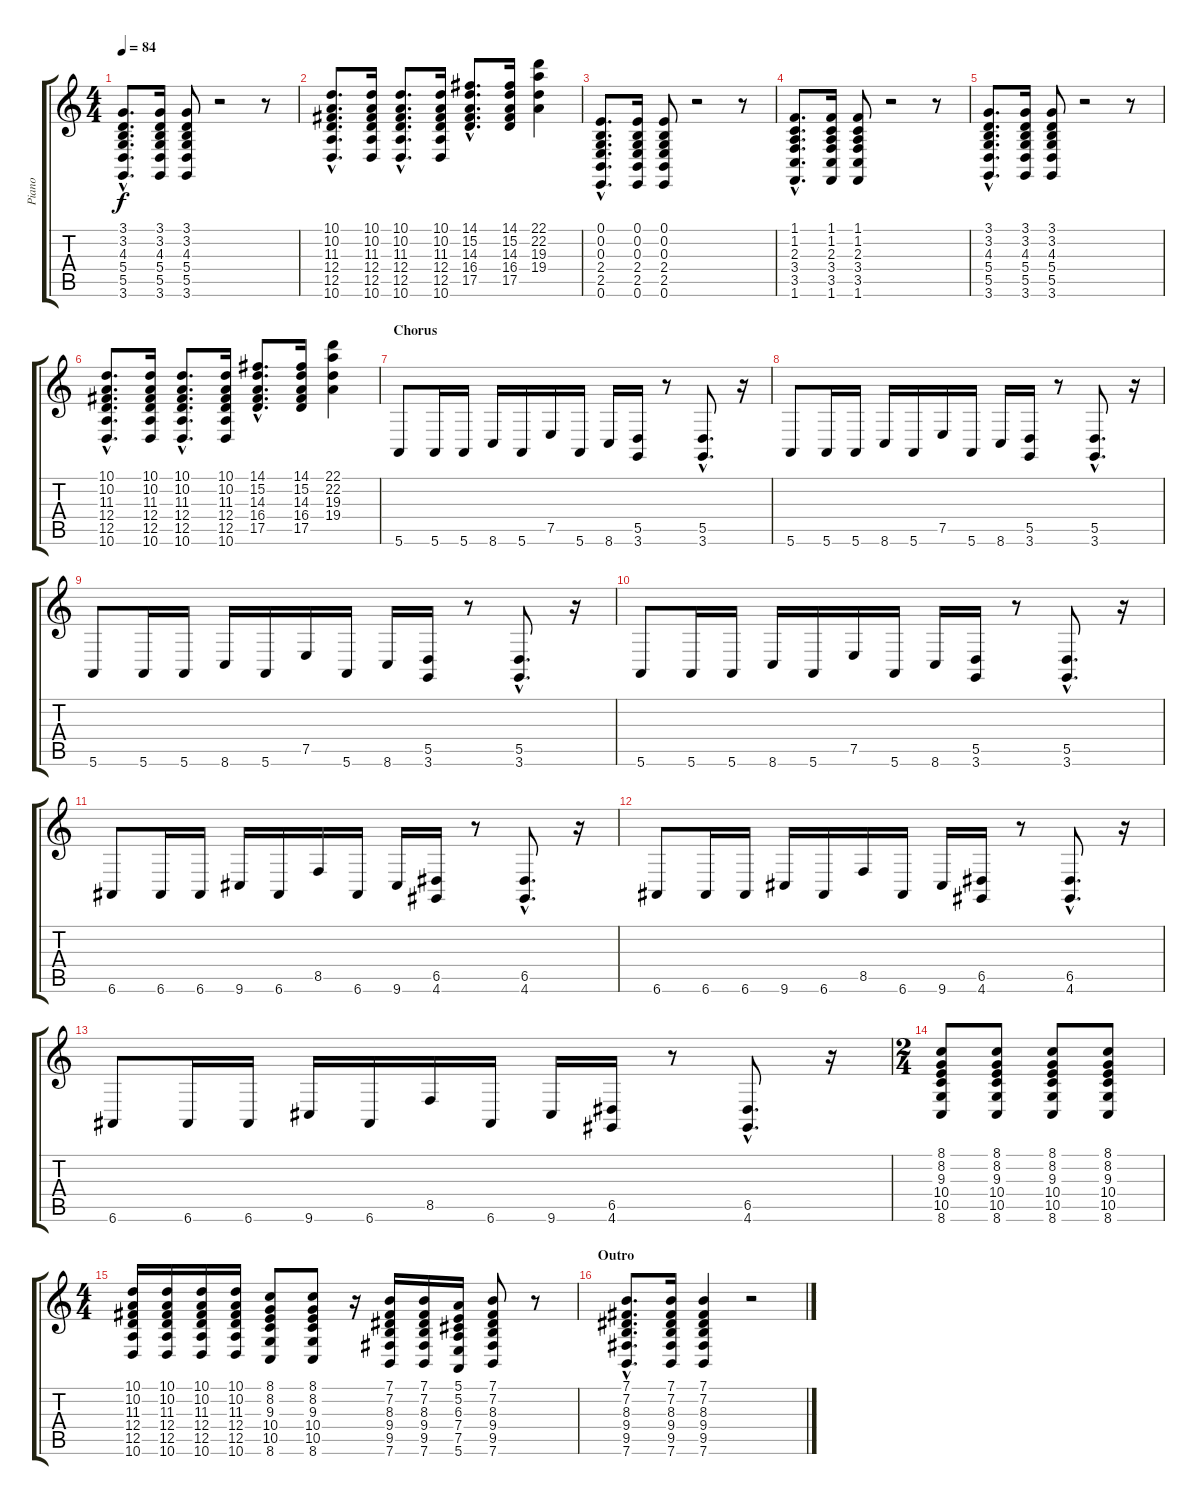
\track ("Piano" "Piano") {instrument acousticgrandpiano}
\staff {score tabs}
\tuning (E4 B3 G3 D3 A2 E2) {hide}
\ts (4 4)
\tempo 84
\clef g2
\ks aminor
(3.1{hac} 3.2{hac} 4.3{hac} 5.4{hac} 5.5{hac} 3.6{hac}).8{d dy f} (3.1 3.2 4.3 5.4 5.5 3.6).16 (3.1 3.2 4.3 5.4 5.5 3.6).8 r.2 r.8 |
(10.1{hac} 10.2{hac} 11.3{hac} 12.4{hac} 12.5{hac} 10.6{hac}).8{d} (10.1 10.2 11.3 12.4 12.5 10.6).16 (10.1{hac} 10.2{hac} 11.3{hac} 12.4{hac} 12.5{hac} 10.6{hac}).8{d} (10.1 10.2 11.3 12.4 12.5 10.6).16 (14.1{hac} 15.2{hac} 14.3{hac} 16.4{hac} 17.5{hac}).8{d} (14.1 15.2 14.3 16.4 17.5).16 (22.1 22.2 19.3 19.4).4 |
(0.1{hac} 0.2{hac} 0.3{hac} 2.4{hac} 2.5{hac} 0.6{hac}).8{d} (0.1 0.2 0.3 2.4 2.5 0.6).16 (0.1 0.2 0.3 2.4 2.5 0.6).8 r.2 r.8 |
(1.1{hac} 1.2{hac} 2.3{hac} 3.4{hac} 3.5{hac} 1.6{hac}).8{d} (1.1 1.2 2.3 3.4 3.5 1.6).16 (1.1 1.2 2.3 3.4 3.5 1.6).8 r.2 r.8 |
(3.1{hac} 3.2{hac} 4.3{hac} 5.4{hac} 5.5{hac} 3.6{hac}).8{d} (3.1 3.2 4.3 5.4 5.5 3.6).16 (3.1 3.2 4.3 5.4 5.5 3.6).8 r.2 r.8 |
(10.1{hac} 10.2{hac} 11.3{hac} 12.4{hac} 12.5{hac} 10.6{hac}).8{d} (10.1 10.2 11.3 12.4 12.5 10.6).16 (10.1{hac} 10.2{hac} 11.3{hac} 12.4{hac} 12.5{hac} 10.6{hac}).8{d} (10.1 10.2 11.3 12.4 12.5 10.6).16 (14.1{hac} 15.2{hac} 14.3{hac} 16.4{hac} 17.5{hac}).8{d} (14.1 15.2 14.3 16.4 17.5).16 (22.1 22.2 19.3 19.4).4 |
\section ("" "Chorus")
5.6.8 5.6.16 5.6.16 8.6.16 5.6.16 7.5.16 5.6.16 8.6.16 (5.5 3.6).16 r.8 (5.5{hac} 3.6{hac}).8{d} r.16 |
5.6.8 5.6.16 5.6.16 8.6.16 5.6.16 7.5.16 5.6.16 8.6.16 (5.5 3.6).16 r.8 (5.5{hac} 3.6{hac}).8{d} r.16 |
5.6.8 5.6.16 5.6.16 8.6.16 5.6.16 7.5.16 5.6.16 8.6.16 (5.5 3.6).16 r.8 (5.5{hac} 3.6{hac}).8{d} r.16 |
5.6.8 5.6.16 5.6.16 8.6.16 5.6.16 7.5.16 5.6.16 8.6.16 (5.5 3.6).16 r.8 (5.5{hac} 3.6{hac}).8{d} r.16 |
6.6.8 6.6.16 6.6.16 9.6.16 6.6.16 8.5.16 6.6.16 9.6.16 (6.5 4.6).16 r.8 (6.5{hac} 4.6{hac}).8{d} r.16 |
6.6.8 6.6.16 6.6.16 9.6.16 6.6.16 8.5.16 6.6.16 9.6.16 (6.5 4.6).16 r.8 (6.5{hac} 4.6{hac}).8{d} r.16 |
6.6.8 6.6.16 6.6.16 9.6.16 6.6.16 8.5.16 6.6.16 9.6.16 (6.5 4.6).16 r.8 (6.5{hac} 4.6{hac}).8{d} r.16 |
\ts (2 4)
(8.1 8.2 9.3 10.4 10.5 8.6).8 (8.1 8.2 9.3 10.4 10.5 8.6).8 (8.1 8.2 9.3 10.4 10.5 8.6).8 (8.1 8.2 9.3 10.4 10.5 8.6).8 |
\ts (4 4)
(10.1 10.2 11.3 12.4 12.5 10.6).16 (10.1 10.2 11.3 12.4 12.5 10.6).16 (10.1 10.2 11.3 12.4 12.5 10.6).16 (10.1 10.2 11.3 12.4 12.5 10.6).16 (8.1 8.2 9.3 10.4 10.5 8.6).8 (8.1 8.2 9.3 10.4 10.5 8.6).8 r.16 (7.1 7.2 8.3 9.4 9.5 7.6).16 (7.1 7.2 8.3 9.4 9.5 7.6).16 (5.1 5.2 6.3 7.4 7.5 5.6).16 (7.1 7.2 8.3 9.4 9.5 7.6).8 r.8 |
\section ("" "Outro")
(7.1{hac} 7.2{hac} 8.3{hac} 9.4{hac} 9.5{hac} 7.6{hac}).8{d} (7.1 7.2 8.3 9.4 9.5 7.6).16 (7.1 7.2 8.3 9.4 9.5 7.6).4 r.2
